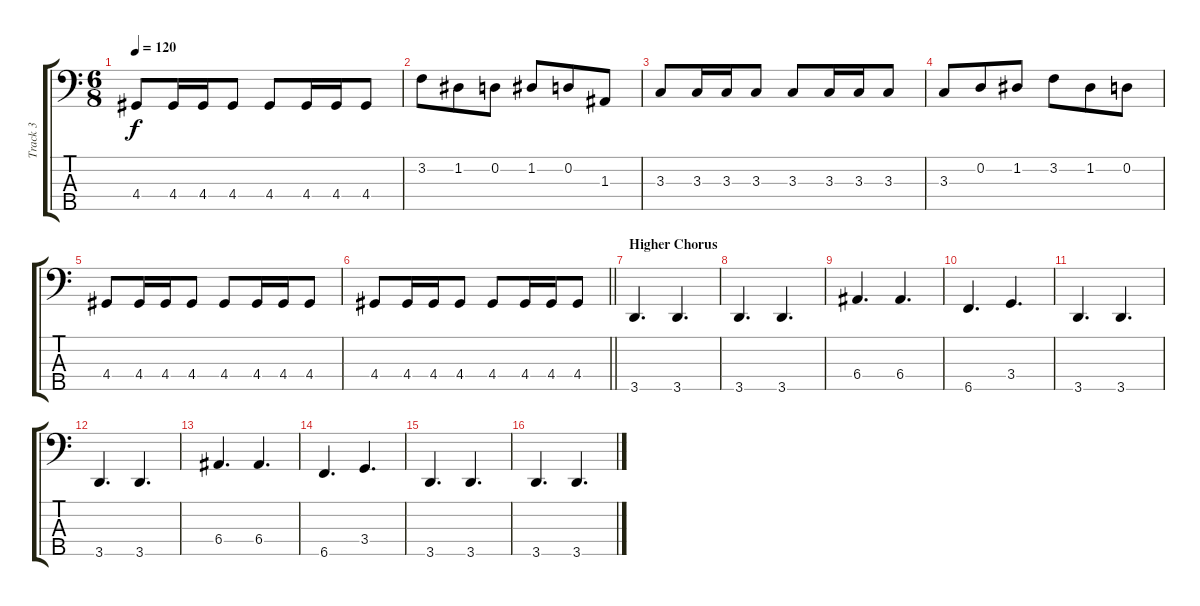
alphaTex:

\track ("Track 3" "Track 3") {instrument electricbassfinger}
\staff {score tabs}
\tuning (G2 D2 A1 E1 B0) {hide}
\ts (6 8)
\tempo 120
\clef f4
\ks c
4.4.8{dy f} 4.4.16 4.4.16 4.4.8 4.4.8 4.4.16 4.4.16 4.4.8 |
3.2.8 1.2.8 0.2.8 1.2.8 0.2.8 1.3.8 |
3.3.8 3.3.16 3.3.16 3.3.8 3.3.8 3.3.16 3.3.16 3.3.8 |
3.3.8 0.2.8 1.2.8 3.2.8 1.2.8 0.2.8 |
4.4.8 4.4.16 4.4.16 4.4.8 4.4.8 4.4.16 4.4.16 4.4.8 |
\barLineRight lightlight
4.4.8 4.4.16 4.4.16 4.4.8 4.4.8 4.4.16 4.4.16 4.4.8 |
\section ("" "Higher Chorus")
3.5.4{d} 3.5.4{d} |
3.5.4{d} 3.5.4{d} |
6.4.4{d} 6.4.4{d} |
6.5.4{d} 3.4.4{d} |
3.5.4{d} 3.5.4{d} |
3.5.4{d} 3.5.4{d} |
6.4.4{d} 6.4.4{d} |
6.5.4{d} 3.4.4{d} |
3.5.4{d} 3.5.4{d} |
3.5.4{d} 3.5.4{d}
